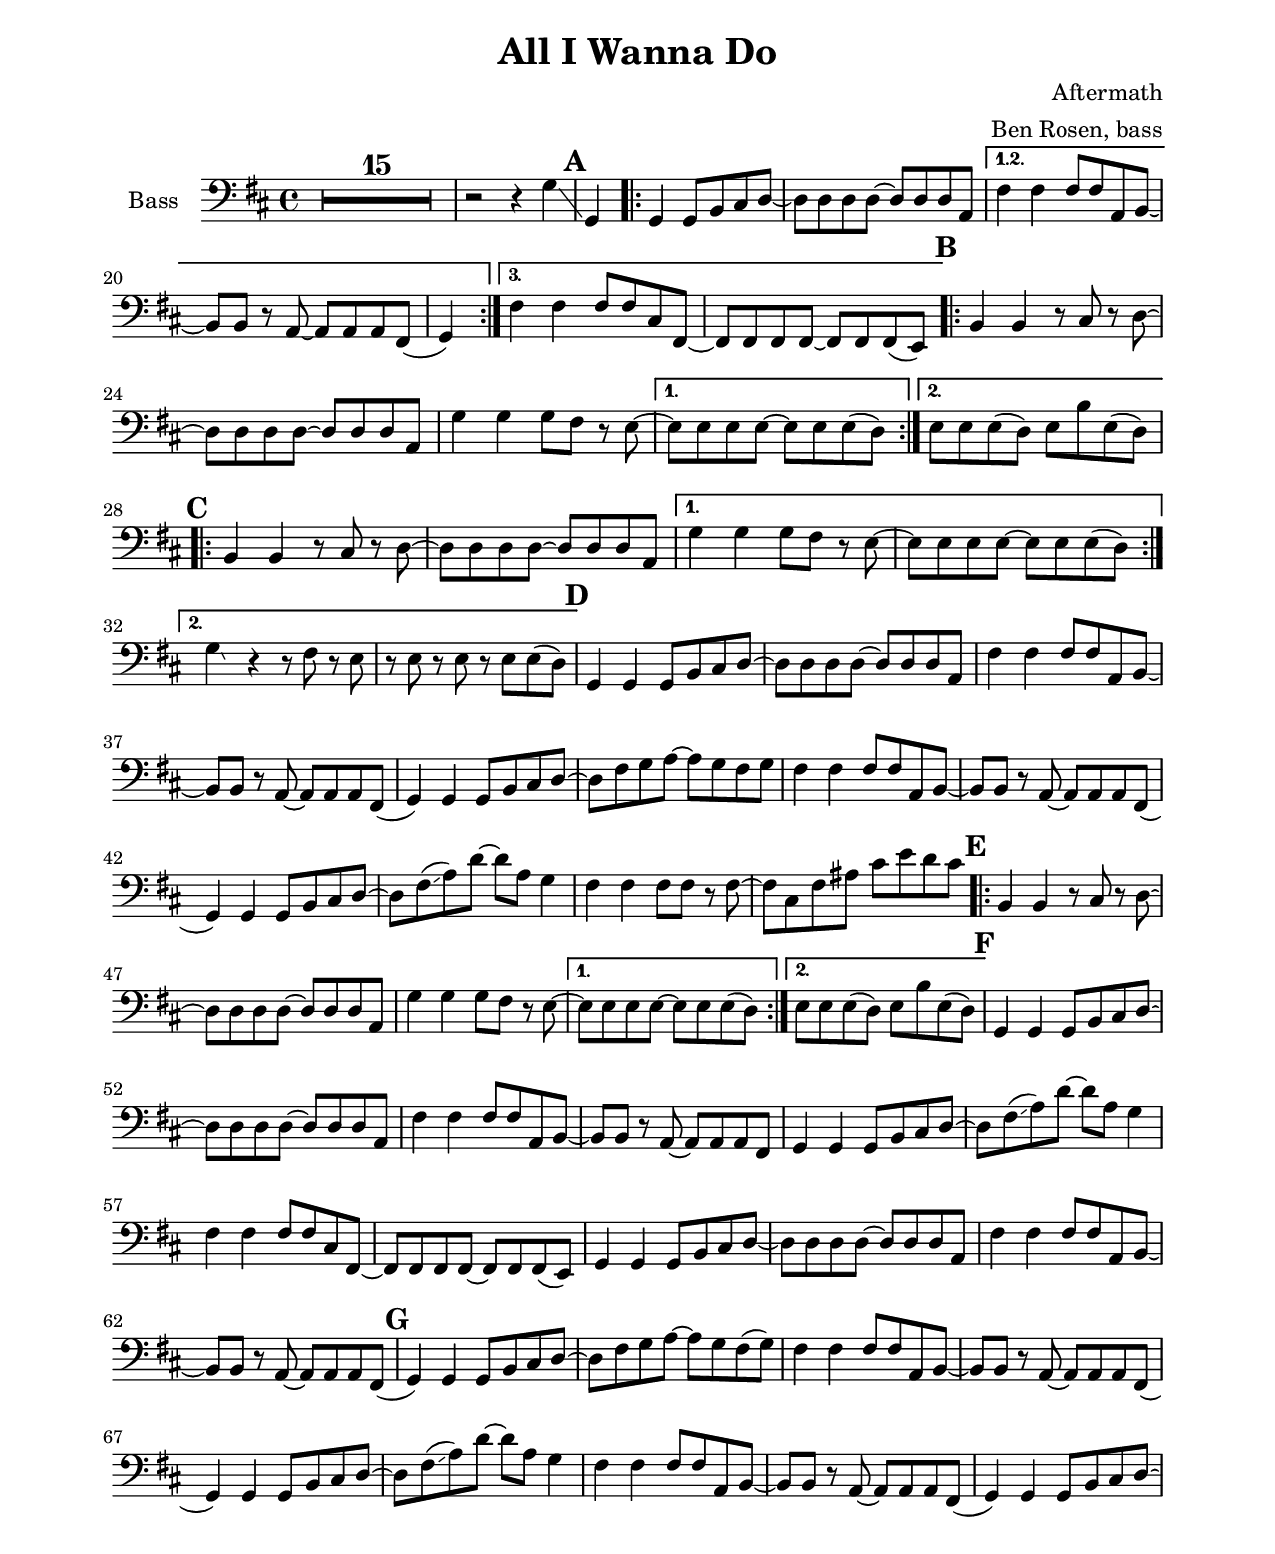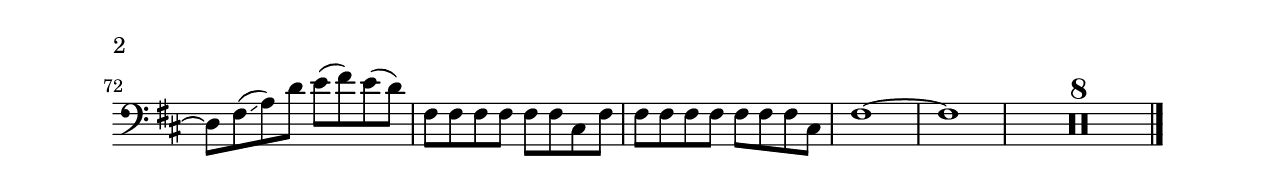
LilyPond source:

\version "2.24.0"

\include "settings.ily"

\header {
  title = "All I Wanna Do"
  composer = "Aftermath"
  arranger = "Ben Rosen, bass"
}

instrumental = \relative b, {
  \mark \default

  \repeat volta 2 {
    b4 b r8 cs r d ~ |
    d d d d ~ d d d a |
    g'4 g g8 fs r e ~ |

    \alternative {
      \volta 1 {
        e8 e e e ~ e e e ( d ) |
      }

      \volta 2 {
        e e e ( d ) e b' e, ( d ) |
      }
    }
  }
}

music = \relative g {
  \clef "bass"
  \key d \major
  \time 4/4

  \compressMMRests {
    R1 * 15
  }

  r2 r4 g4 \glissando |

  \mark \default

  g,4

  \repeat volta 2 {
    g g8 b cs d ~ |
    d8 d d d ~ d d d a |

    \alternative {
      \volta 1,2 {
        fs'4 fs fs8 fs a, b ~ |
        b8 b r a ~ a a a fs ( |
        g4 )
      }

      \volta 3 {
        fs'4 fs fs8 fs cs fs, ~ |
        fs8 fs fs fs ~ fs fs fs ( e ) |
      }
    }
  }

  \instrumental

  \mark \default

  \repeat volta 2 {
    b'4 b r8 cs r d ~ |
    d d d d ~ d d d a |

    \alternative {
      \volta 1 {
        g'4 g g8 fs r e ~ |
        e8 e e e ~ e e e ( d ) |
      }

      \volta 2 {
        \afterGrace
        g4 \glissando
        {
          \hideNotes
          d4
          \unHideNotes
        }
        r4 r8 fs r e |
        r e r e r e e ( d ) |
      }
    }
  }

  \mark \default

  g,4 g g8 b cs d ~ |
  d d d d ~ d d d a |
  fs'4 fs fs8 fs a, b ~ |
  b b r a ~ a a a fs ( |

  g4 ) g g8 b cs d ~ |
  d fs g a ~ a g fs g |
  fs4 fs fs8 fs a, b ~ |
  b b r a ~ a a a fs ( |

  g4 ) g g8 b cs d ~ |
  d fs ( \glissando a ) d ~ d a g4 |
  fs4 fs fs8 fs r fs ~ |
  fs cs fs as cs e d cs |

  \instrumental

  \mark \default

  g,4 g g8 b cs d ~ |
  d d d d ~ d d d a |
  fs'4 fs fs8 fs a, b ~ |
  b b r a ~ a a a fs |

  g4 g g8 b cs d ~ |
  d fs ( \glissando a ) d ~ d a g4 |
  fs4 fs fs8 fs cs fs, ~ |
  fs fs fs fs ~ fs fs fs ( e ) |

  g4 g g8 b cs d ~ |
  d d d d ~ d d d a |
  fs'4 fs fs8 fs a, b ~ |
  b b r a ~ a a a fs ( |

  \mark \default

  g4 ) g g8 b cs d ~ |
  d fs g a ~ a g fs ( g ) |
  fs4 fs fs8 fs a, b ~ |
  b b r a ~ a a a fs ( |

  g4 ) g g8 b cs d ~ |
  d fs ( \glissando a ) d ~ d a g4 |
  fs4 fs fs8 fs a, b ~ |
  b b r a ~ a a a fs ( |

  g4 ) g g8 b cs d ~ |
  d fs ( \glissando a ) d e ( fs ) e ( d ) |
  fs, fs fs fs fs fs cs fs |
  fs fs fs fs fs fs fs cs |

  fs1 ~ |
  fs1 |

  \compressMMRests {
    R1 * 8
  }

  \bar "|."
}

\score {
  \new Staff \with {
    instrumentName = "Bass"
  } {
    \music
  }
}
